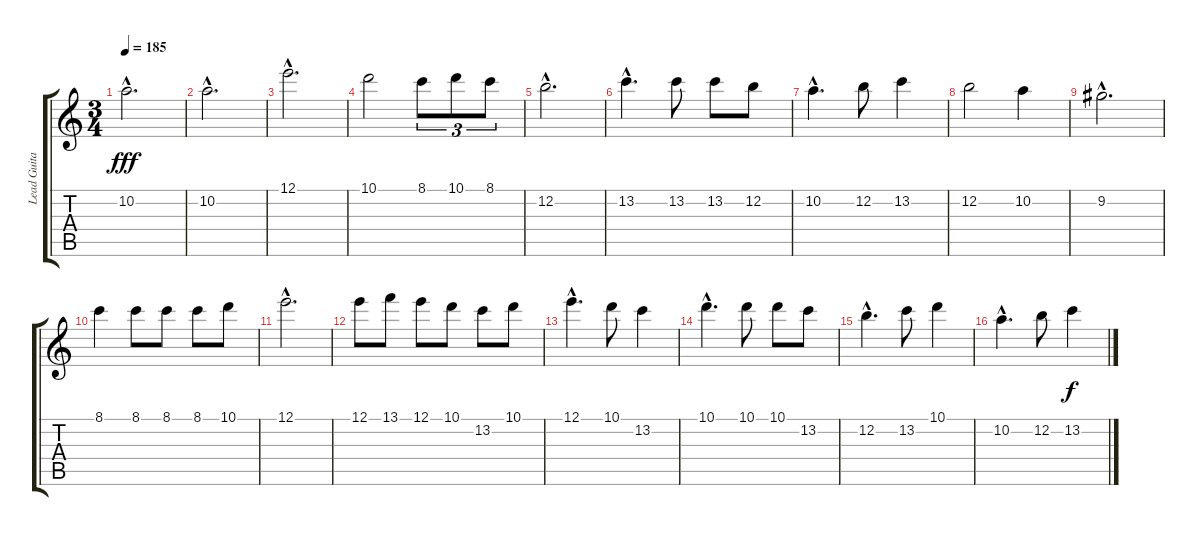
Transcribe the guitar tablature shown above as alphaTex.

\track ("Lead Guitar" "Lead Guita") {instrument distortionguitar}
\staff {score tabs}
\tuning (E4 B3 G3 D3 A2 E2) {hide}
\ts (3 4)
\tempo 185
\clef g2
\ks c
10.2{hac}.2{d dy fff} |
10.2{hac}.2{d} |
12.1{hac}.2{d} |
10.1.2 8.1.8{tu (3 2)} 10.1.8{tu (3 2)} 8.1.8{tu (3 2)} |
12.2{hac}.2{d} |
13.2{hac}.4{d} 13.2.8 13.2.8 12.2.8 |
10.2{hac}.4{d} 12.2.8 13.2.4 |
12.2.2 10.2.4 |
9.2{hac}.2{d} |
8.1.4 8.1.8 8.1.8 8.1.8 10.1.8 |
12.1{hac}.2{d} |
12.1.8 13.1.8 12.1.8 10.1.8 13.2.8 10.1.8 |
12.1{hac}.4{d} 10.1.8 13.2.4 |
10.1{hac}.4{d} 10.1.8 10.1.8 13.2.8 |
12.2{hac}.4{d} 13.2.8 10.1.4 |
10.2{hac}.4{d} 12.2.8 13.2.4{dy f}
